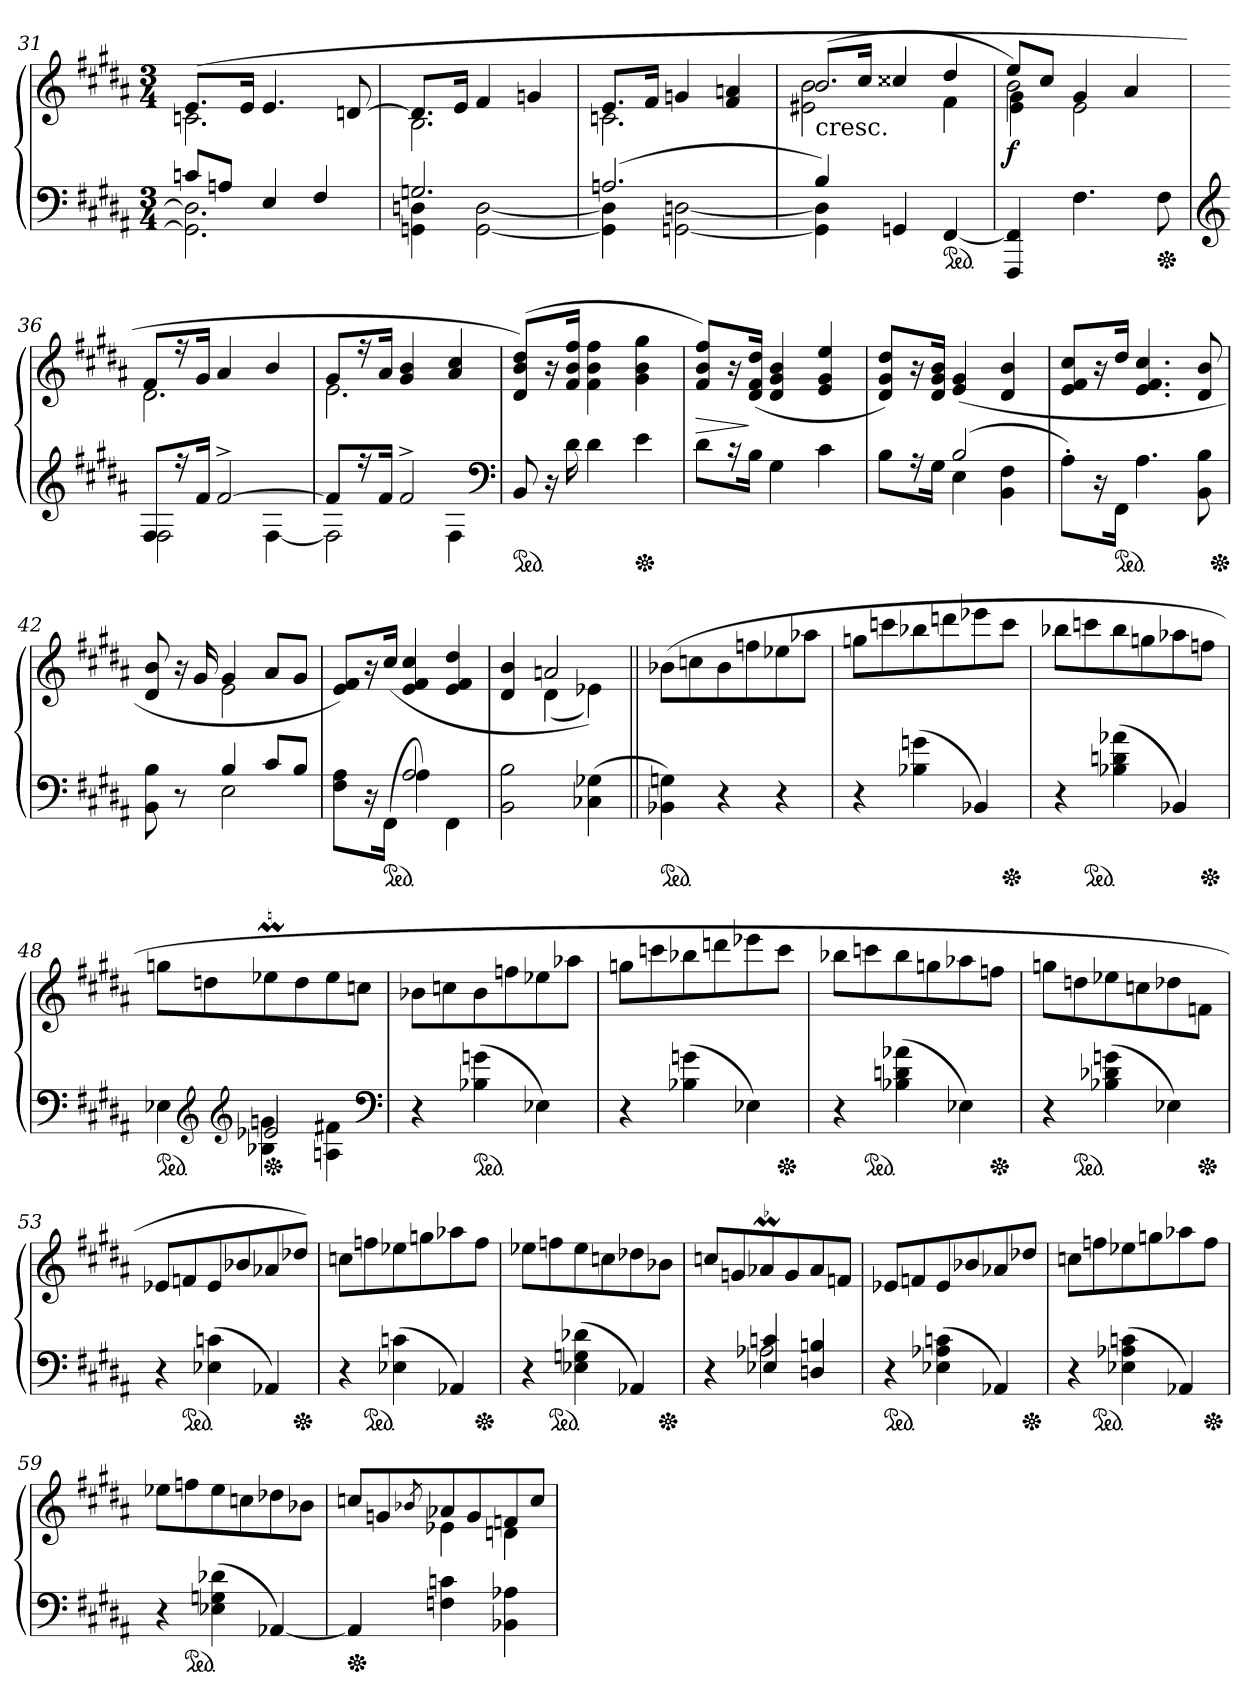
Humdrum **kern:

**kern	**kern	**dynam
*part1	*part1	*part1
*staff2	*staff1	*staff1/2
*clefF4	*clefG2	*
*k[f#c#g#d#a#]	*k[f#c#g#d#a#]	*
*B:	*B:	*
*M3/4	*M3/4	*
=31	=31	=31
*^	*^	*
8cn/L	2.GG] 2.D]	(>8.eL	2.cn	.
8AnJ	.	.	.	.
.	.	16eJk	.	.
4E	.	4.e	.	.
4F#	.	.	.	.
.	.	[8dn	.	.
=32	=32	=32	=32	=32
2.Gn	4GGn 4Dn	8.dnL]	2.B	.
.	.	16eJk	.	.
.	[2GG [2D	4f#	.	.
.	.	4gn	.	.
=33	=33	=33	=33	=33
(>2.An	4GGn] 4Dn]	8.eL	2.cn	.
.	.	16f#Jk	.	.
.	[2GG [2D	4gn	.	.
.	.	4f# 4an	.	.
=34	=34	=34	=34	=34
!	!	!LO:TX:c:t=cresc.	!	!
!	!	!LO:N:vis=2.	!	!
4B)	4GGn] 4Dn]	(<8.b	2e#X 2b	.
.	.	16cc#JJ	.	.
2ryy	4GG	4cc##X	.	.
*ped	*	*	*	*
.	[4FF#	4dd#	4f#	.
*v	*v	*	*	*
=35	=35	=35	=35
*	*	*^	*
4FFF# 4FF#]	8eeL	2b)	4e\ 4g#\	f
.	8cc#J	.	.	.
4.F#	4g#	.	2e\	.
.	4ryy	4a#/	.	.
*Xped	*	*	*	*
8F#	.	.	.	.
*	*v	*v	*v	*
=36	=36	=36
*clefG2	*	*
!LO:N:vis=2.	!	!
*^	*^	*
8F#	2F#	8f#L	2.d#	.
16r	.	16r	.	.
16f#JJ	.	16g#Jk	.	.
[2f#^	.	4a#	.	.
.	[4F#	4b	.	.
=37	=37	=37	=37	=37
8f#L]	2F#]	8g#L	2.e	.
16r	.	16r	.	.
16f#Jk	.	16a#Jk	.	.
2f#^	.	4g# 4b	.	.
.	4F#	4a# 4cc#	.	.
*v	*v	*	*	*
*	*v	*v	*
*clefF4	*	*
=38	=38	=38
*ped	*	*
8BB	(>8d# 8b 8dd#L)	.
16r	16r	.
16d#	16f#/ 16b/ 16ff#/Jk	.
4d#	4f#\ 4b\ 4ff#\	.
*Xped	*	*
4e	4g#\ 4b\ 4gg#\	.
=39	=39	=39
8d#L	8f#/ 8b/ 8ff#/L)	>
16r	16r	.
16BJk	(>16d# 16f# 16dd#Jk	]
4G#	4d# 4g# 4b	.
4c#	4e 4g# 4ee	.
=40	=40	=40
*^	*	*
4ryy	8BL	8d#/ 8g#/ 8dd#/L)	.
.	16r	16r	.
.	16G#Jk	16d# 16g# 16bJk	.
(>2B	4E	(>4e 4g#	.
.	4BB 4F#	4d# 4b	.
*v	*v	*	*
=41	=41	=41
8A#'\L)	8e/ 8f#/ 8cc#/L	.
16r	16r	.
*ped	*	*
16FF#Jk	16dd#Jk	.
4.A#	4.e 4.f# 4.cc#	.
8BB 8B	8d# 8b	.
*Xped	*	*
=42	=42	=42
*^	*^	*
4ryy	8BB 8B	8d# 8b	4ryy	.
.	8r	16r	.	.
.	.	16g#	.	.
4B	2E	4g#	2e	.
8c#L	.	8a#L	.	.
8BJ	.	8g#J	.	.
*	*	*v	*v	*
=43	=43	=43	=43
4ryy	8F#\ 8A#\L	8e/ 8f#/L)	.
.	16r	16r	.
*ped	*	*	*
.	(>16FF#Jk	(>16cc#/Jk	.
2A#	4A#)	4e 4f# 4cc#	.
.	4FF#	4e 4f# 4dd#	.
*v	*v	*	*
=44	=44	=44
*	*^	*
2BB 2B	4d# 4b	4ryy	.
.	2an	(<4d#	.
(>4C-X 4G-X	.	4e-X))	.
=45||	=45||	=45||	=45||
!	!LO:TX:a:B:t=Poco più mosso.	!	!
!	!LO:TX:a:i:t=leggiero	!	!
*	*v	*v	*
*ped	*	*
4BB- 4G)	(>8b-L	.
.	8cc\	.
4r	8b-	.
.	8ff	.
4r	8ee-	.
.	8aa-J	.
=46	=46	=46
4r	8gg\L	.
.	8ccc\	.
(>4B-\ 4g\	8bb-\	.
.	8ddd\	.
4BB-)	8eee-\	.
*Xped	*	*
.	8ccc\J	.
=47	=47	=47
4r	8bb-\L	.
*ped	*	*
.	8ccc\	.
(>4B-\ 4d\ 4a-\	8bb-\	.
.	8gg\	.
4BB-)	8aa-\	.
*Xped	*	*
.	8ff\J	.
=48	=48	=48
*^	*	*
*ped	*	*	*
4ryy	4E-	8ggL	.
*clefG2	*	*	*
.	.	8dd	.
*Xped	*	*	*
2e-	4B-\ 4g\	8ee-M	.
.	.	8dd	.
.	4An\ 4f#X\	8ee-	.
*clefF4	*	*	*
.	.	8ccJ	.
*v	*v	*	*
=49	=49	=49
4r	8b-L	.
.	8cc	.
*ped	*	*
(>4B- 4g	8b-	.
.	8ff	.
4E-)	8ee-	.
.	8aa-J	.
=50	=50	=50
4r	8ggL	.
.	8ccc	.
(>4B- 4g	8bb-	.
.	8ddd	.
4E-)	8eee-	.
*Xped	*	*
.	8cccJ	.
=51	=51	=51
4r	8bb-\L	.
*ped	*	*
.	8ccc\	.
(>4B- 4d 4a-	8bb-\	.
.	8gg\	.
4E-)	8aa-\	.
*Xped	*	*
.	8ff\J	.
=52	=52	=52
4r	8ggL	.
*ped	*	*
.	8dd	.
(>4B- 4d-X 4g	8ee-	.
.	8cc	.
4E-)	8dd-X	.
*Xped	*	*
.	8fJ	.
=53	=53	=53
4r	8e-/L	.
*ped	*	*
.	8f/	.
(>4E- 4c	8e-/	.
.	8b-/	.
4AA-)	8a-/	.
*Xped	*	*
.	8dd-X/J)	.
=54	=54	=54
4r	8cc\L	.
*ped	*	*
.	8ff\	.
(>4E- 4c	8ee-\	.
.	8gg\	.
4AA-)	8aa-\	.
*Xped	*	*
.	8ff\J	.
=55	=55	=55
4r	8ee-\L	.
*ped	*	*
.	8ff\	.
(>4E- 4G 4d-X	8ee-\	.
.	8cc\	.
4AA-)	8dd-X\	.
*Xped	*	*
.	8b-\J	.
=56	=56	=56
*^	*	*
4r	4ryy	8cc/L	.
.	.	8g/	.
2A-\	4E-/ 4c/	8a-M/	.
.	.	8g/	.
.	4D/ 4Bn/	8a-/	.
.	.	8f/J	.
*v	*v	*	*
=57	=57	=57
*ped	*	*
4r	8e-/L	.
.	8f/	.
(>4E- 4A- 4c	8e-/	.
.	8b-/	.
4AA-)	8a-/	.
*Xped	*	*
.	8dd-X/J	.
=58	=58	=58
4r	8ccL	.
*ped	*	*
.	8ff	.
(>4E- 4A- 4c	8ee-	.
.	8gg	.
4AA-)	8aa-	.
*Xped	*	*
.	8ffJ	.
=59	=59	=59
4r	8ee-L	.
*ped	*	*
.	8ff	.
(>4E- 4G 4d-X	8ee-	.
.	8cc	.
[4AA-)	8dd-X	.
.	8b-J	.
=60	=60	=60
*	*^	*
*Xped	*	*	*
4AA-]	8ccL	4ryy	.
.	8g	.	.
.	8qb-/	.	.
4F 4c	8a-	4e-	.
.	8g	.	.
4BB- 4A-	8f	4dn	.
.	8ccJ	.	.
*	*v	*v	*
=	=	=
*-	*-	*-
